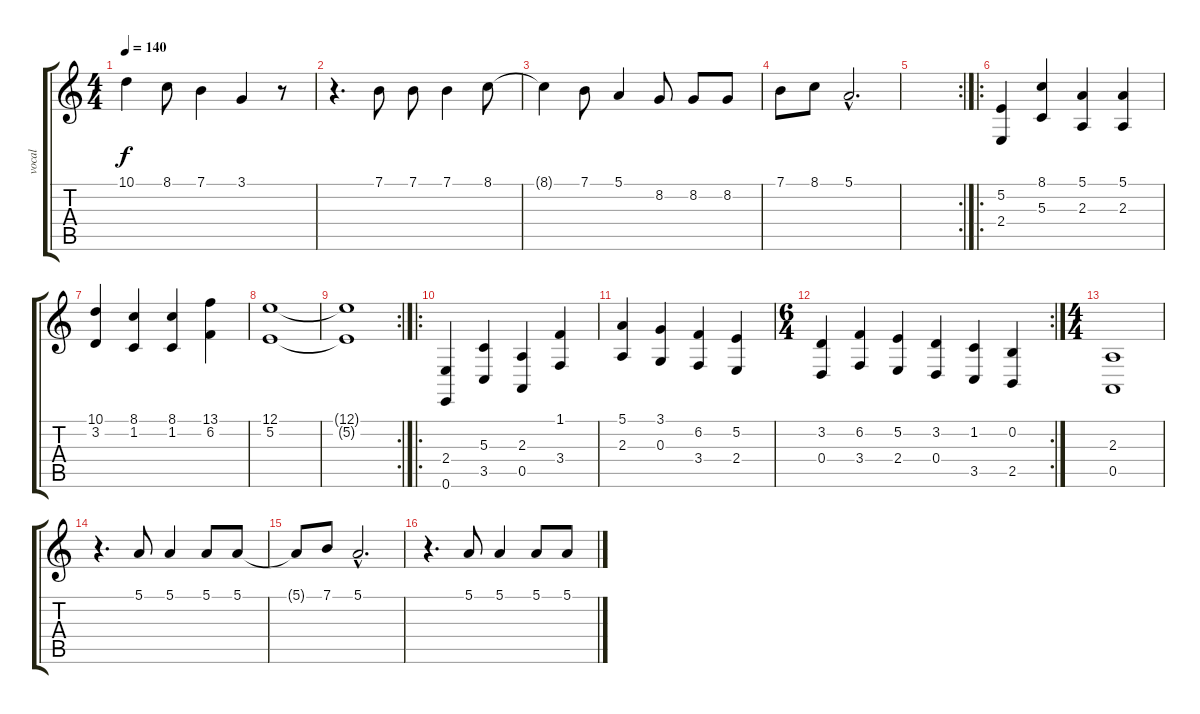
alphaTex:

\track ("vocal" "vocal") {instrument synthvoice}
\staff {score tabs}
\tuning (E4 B3 G3 D3 A2 E2) {hide}
\ts (4 4)
\tempo 140
\clef g2
\ks c
10.1{t}.4{dy f} 8.1.8 7.1.4 3.1.4 r.8 |
r.4{d} 7.1.8 7.1.8 7.1.4 8.1.8 |
8.1{t}.4 7.1.8 5.1.4 8.2.8 8.2.8 8.2.8 |
7.1.8 8.1.8 5.1{hac}.2{d} |
\rc 2
|
\ro
(5.2 2.4).4{volume 10} (8.1 5.3).4 (5.1 2.3).4 (5.1 2.3).4 |
(10.1 3.2).4 (8.1 1.2).4 (8.1 1.2).4 (13.1 6.2).4 |
(12.1 5.2).1 |
\rc 2
(12.1{t} 5.2{t}).1 |
\ro
(2.4 0.6).4 (5.3 3.5).4 (2.3 0.5).4 (1.1 3.4).4 |
(5.1 2.3).4 (3.1 0.3).4 (6.2 3.4).4 (5.2 2.4).4 |
\rc 2
\ts (6 4)
(3.2 0.4).4 (6.2 3.4).4 (5.2 2.4).4 (3.2 0.4).4 (1.2 3.5).4 (0.2 2.5).4 |
\ts (4 4)
(2.3 0.5).1 |
r.4{d} 5.1.8{volume 14} 5.1.4 5.1.8 5.1.8 |
5.1{t}.8 7.1.8 5.1{hac}.2{d} |
r.4{d} 5.1.8 5.1.4 5.1.8 5.1.8
